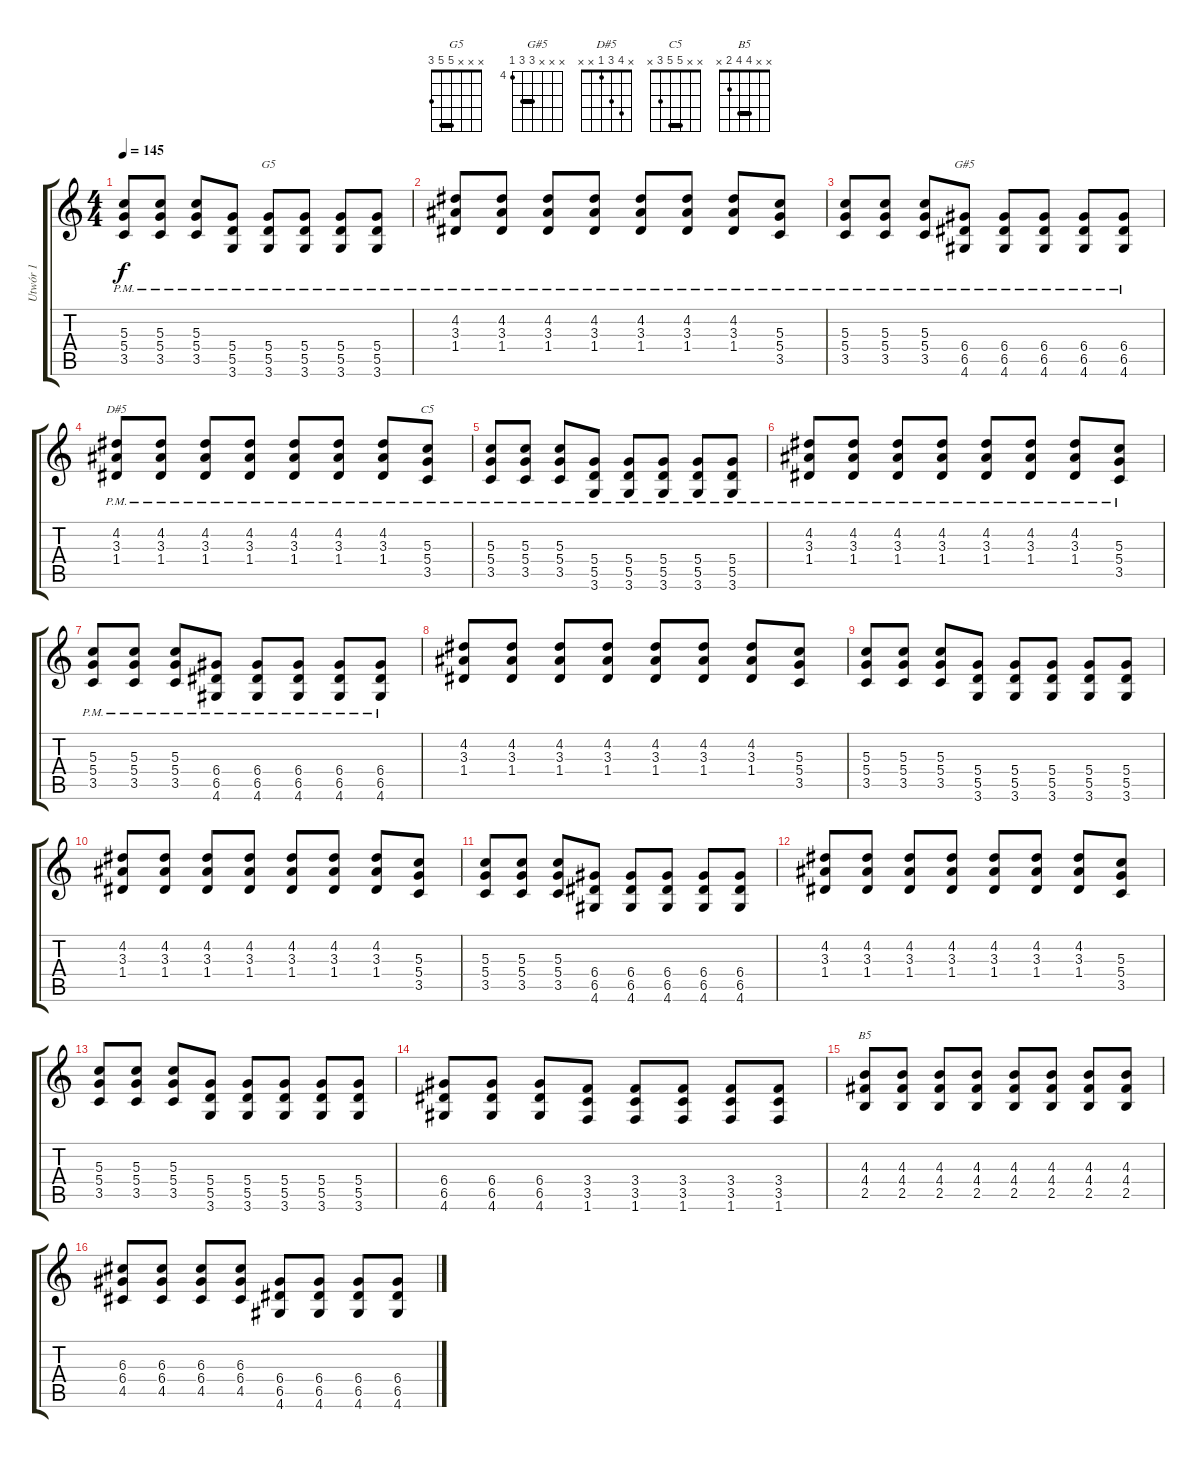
\track ("Utwór 1" "Utwór 1") {instrument distortionguitar}
\staff {score tabs}
\tuning (E4 B3 G3 D3 A2 E2) {hide}
\chord ("G5" x x x 5 5 3) {barre 5}
\chord ("G#5" x x x 6 6 4) {firstfret 4 barre 6}
\chord ("D#5" x 4 3 1 x x)
\chord ("C5" x x 5 5 3 x) {barre 5}
\chord ("B5" x x 4 4 2 x) {barre 4}
\ts (4 4)
\tempo 145
\clef g2
\ks c
(5.3{pm} 5.4{pm} 3.5{pm}).8{dy f} (5.3{pm} 5.4{pm} 3.5{pm}).8 (5.3{pm} 5.4{pm} 3.5{pm}).8 (5.4{pm} 5.5{pm} 3.6{pm}).8 (5.4{pm} 5.5{pm} 3.6{pm}).8{ch "G5"} (5.4{pm} 5.5{pm} 3.6{pm}).8 (5.4{pm} 5.5{pm} 3.6{pm}).8 (5.4{pm} 5.5{pm} 3.6{pm}).8 |
(4.2{pm} 3.3{pm} 1.4{pm}).8 (4.2{pm} 3.3{pm} 1.4{pm}).8 (4.2{pm} 3.3{pm} 1.4{pm}).8 (4.2{pm} 3.3{pm} 1.4{pm}).8 (4.2{pm} 3.3{pm} 1.4{pm}).8 (4.2{pm} 3.3{pm} 1.4{pm}).8 (4.2{pm} 3.3{pm} 1.4{pm}).8 (5.3{pm} 5.4{pm} 3.5{pm}).8 |
(5.3{pm} 5.4{pm} 3.5{pm}).8 (5.3{pm} 5.4{pm} 3.5{pm}).8 (5.3{pm} 5.4{pm} 3.5{pm}).8 (6.4{pm} 6.5{pm} 4.6{pm}).8{ch "G#5"} (6.4{pm} 6.5{pm} 4.6{pm}).8 (6.4{pm} 6.5{pm} 4.6{pm}).8 (6.4{pm} 6.5{pm} 4.6{pm}).8 (6.4{pm} 6.5{pm} 4.6{pm}).8 |
(4.2{pm} 3.3{pm} 1.4{pm}).8{ch "D#5"} (4.2{pm} 3.3{pm} 1.4{pm}).8 (4.2{pm} 3.3{pm} 1.4{pm}).8 (4.2{pm} 3.3{pm} 1.4{pm}).8 (4.2{pm} 3.3{pm} 1.4{pm}).8 (4.2{pm} 3.3{pm} 1.4{pm}).8 (4.2{pm} 3.3{pm} 1.4{pm}).8 (5.3{pm} 5.4{pm} 3.5{pm}).8{ch "C5"} |
(5.3{pm} 5.4{pm} 3.5{pm}).8 (5.3{pm} 5.4{pm} 3.5{pm}).8 (5.3{pm} 5.4{pm} 3.5{pm}).8 (5.4{pm} 5.5{pm} 3.6{pm}).8 (5.4{pm} 5.5{pm} 3.6{pm}).8 (5.4{pm} 5.5{pm} 3.6{pm}).8 (5.4{pm} 5.5{pm} 3.6{pm}).8 (5.4{pm} 5.5{pm} 3.6{pm}).8 |
(4.2{pm} 3.3{pm} 1.4{pm}).8 (4.2{pm} 3.3{pm} 1.4{pm}).8 (4.2{pm} 3.3{pm} 1.4{pm}).8 (4.2{pm} 3.3{pm} 1.4{pm}).8 (4.2{pm} 3.3{pm} 1.4{pm}).8 (4.2{pm} 3.3{pm} 1.4{pm}).8 (4.2{pm} 3.3{pm} 1.4{pm}).8 (5.3{pm} 5.4{pm} 3.5{pm}).8 |
(5.3{pm} 5.4{pm} 3.5{pm}).8 (5.3{pm} 5.4{pm} 3.5{pm}).8 (5.3{pm} 5.4{pm} 3.5{pm}).8 (6.4{pm} 6.5{pm} 4.6{pm}).8 (6.4{pm} 6.5{pm} 4.6{pm}).8 (6.4{pm} 6.5{pm} 4.6{pm}).8 (6.4{pm} 6.5{pm} 4.6{pm}).8 (6.4{pm} 6.5{pm} 4.6{pm}).8 |
(4.2 3.3 1.4).8 (4.2 3.3 1.4).8 (4.2 3.3 1.4).8 (4.2 3.3 1.4).8 (4.2 3.3 1.4).8 (4.2 3.3 1.4).8 (4.2 3.3 1.4).8 (5.3 5.4 3.5).8 |
(5.3 5.4 3.5).8 (5.3 5.4 3.5).8 (5.3 5.4 3.5).8 (5.4 5.5 3.6).8 (5.4 5.5 3.6).8 (5.4 5.5 3.6).8 (5.4 5.5 3.6).8 (5.4 5.5 3.6).8 |
(4.2 3.3 1.4).8 (4.2 3.3 1.4).8 (4.2 3.3 1.4).8 (4.2 3.3 1.4).8 (4.2 3.3 1.4).8 (4.2 3.3 1.4).8 (4.2 3.3 1.4).8 (5.3 5.4 3.5).8 |
(5.3 5.4 3.5).8 (5.3 5.4 3.5).8 (5.3 5.4 3.5).8 (6.4 6.5 4.6).8 (6.4 6.5 4.6).8 (6.4 6.5 4.6).8 (6.4 6.5 4.6).8 (6.4 6.5 4.6).8 |
(4.2 3.3 1.4).8 (4.2 3.3 1.4).8 (4.2 3.3 1.4).8 (4.2 3.3 1.4).8 (4.2 3.3 1.4).8 (4.2 3.3 1.4).8 (4.2 3.3 1.4).8 (5.3 5.4 3.5).8 |
(5.3 5.4 3.5).8 (5.3 5.4 3.5).8 (5.3 5.4 3.5).8 (5.4 5.5 3.6).8 (5.4 5.5 3.6).8 (5.4 5.5 3.6).8 (5.4 5.5 3.6).8 (5.4 5.5 3.6).8 |
(6.4 6.5 4.6).8 (6.4 6.5 4.6).8 (6.4 6.5 4.6).8 (3.4 3.5 1.6).8 (3.4 3.5 1.6).8 (3.4 3.5 1.6).8 (3.4 3.5 1.6).8 (3.4 3.5 1.6).8 |
(4.3 4.4 2.5).8{ch "B5"} (4.3 4.4 2.5).8 (4.3 4.4 2.5).8 (4.3 4.4 2.5).8 (4.3 4.4 2.5).8 (4.3 4.4 2.5).8 (4.3 4.4 2.5).8 (4.3 4.4 2.5).8 |
(6.3 6.4 4.5).8 (6.3 6.4 4.5).8 (6.3 6.4 4.5).8 (6.3 6.4 4.5).8 (6.4 6.5 4.6).8 (6.4 6.5 4.6).8 (6.4 6.5 4.6).8 (6.4 6.5 4.6).8
